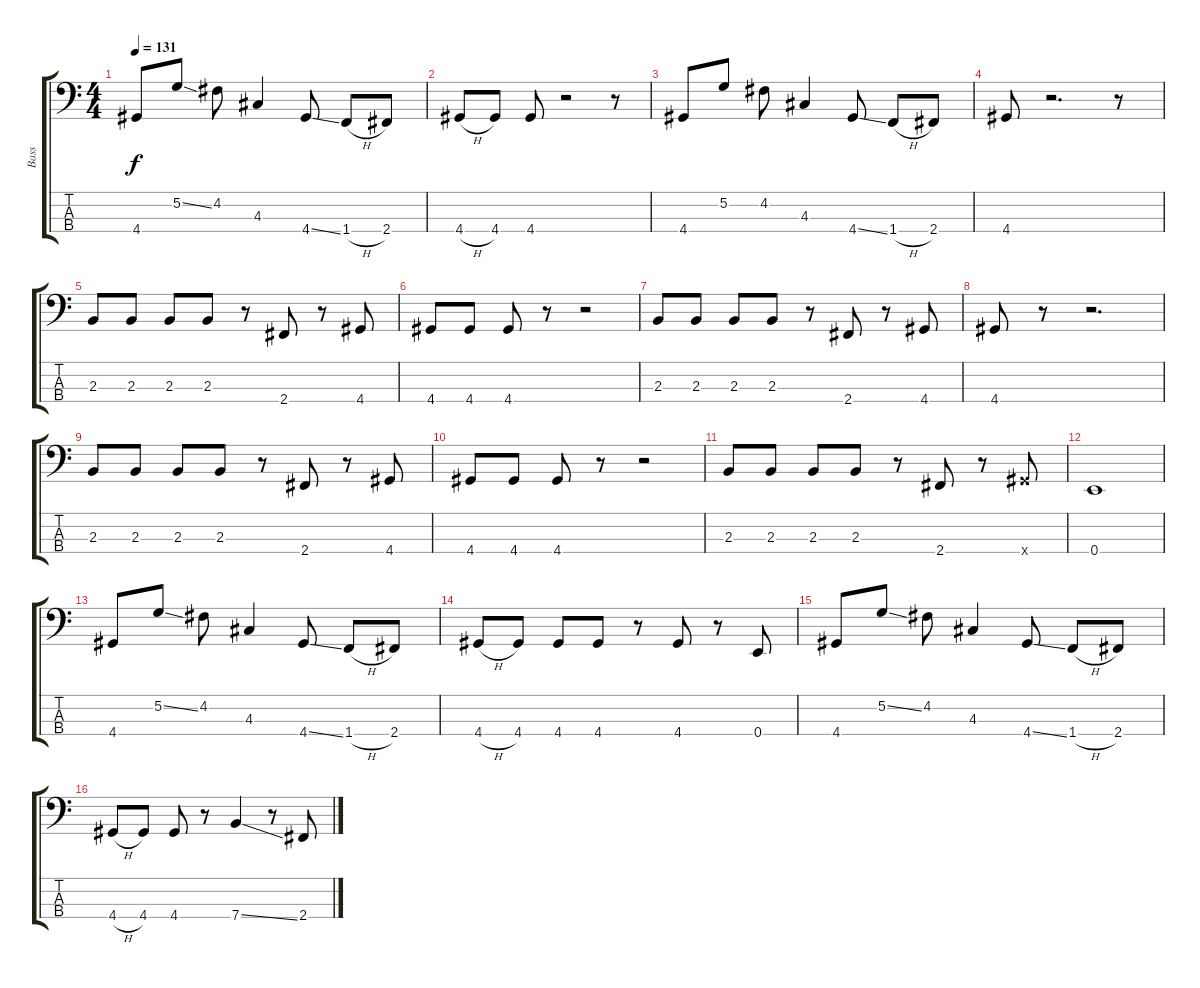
\track ("Bass" "Bass") {instrument slapbass1}
\staff {score tabs}
\tuning (G2 D2 A1 E1) {hide}
\ts (4 4)
\tempo 131
\clef f4
\ks c
4.4.8{dy f} 5.2{ss}.8 4.2.8 4.3.4 4.4{ss}.8 1.4{h}.8 2.4.8 |
4.4{h}.8 4.4.8 4.4.8 r.2 r.8 |
4.4.8 5.2.8 4.2.8 4.3.4 4.4{ss}.8 1.4{h}.8 2.4.8 |
4.4.8 r.2{d} r.8 |
2.3.8 2.3.8 2.3.8 2.3.8 r.8 2.4.8 r.8 4.4.8 |
4.4.8 4.4.8 4.4.8 r.8 r.2 |
2.3.8 2.3.8 2.3.8 2.3.8 r.8 2.4.8 r.8 4.4.8 |
4.4.8 r.8 r.2{d} |
2.3.8 2.3.8 2.3.8 2.3.8 r.8 2.4.8 r.8 4.4.8 |
4.4.8 4.4.8 4.4.8 r.8 r.2 |
2.3.8 2.3.8 2.3.8 2.3.8 r.8 2.4.8 r.8 4.4{x}.8 |
0.4.1 |
4.4.8 5.2{ss}.8 4.2.8 4.3.4 4.4{ss}.8 1.4{h}.8 2.4.8 |
4.4{h}.8 4.4.8 4.4.8 4.4.8 r.8 4.4.8 r.8 0.4.8 |
4.4.8 5.2{ss}.8 4.2.8 4.3.4 4.4{ss}.8 1.4{h}.8 2.4.8 |
4.4{h}.8 4.4.8 4.4.8 r.8 7.4{ss}.4 r.8 2.4.8
